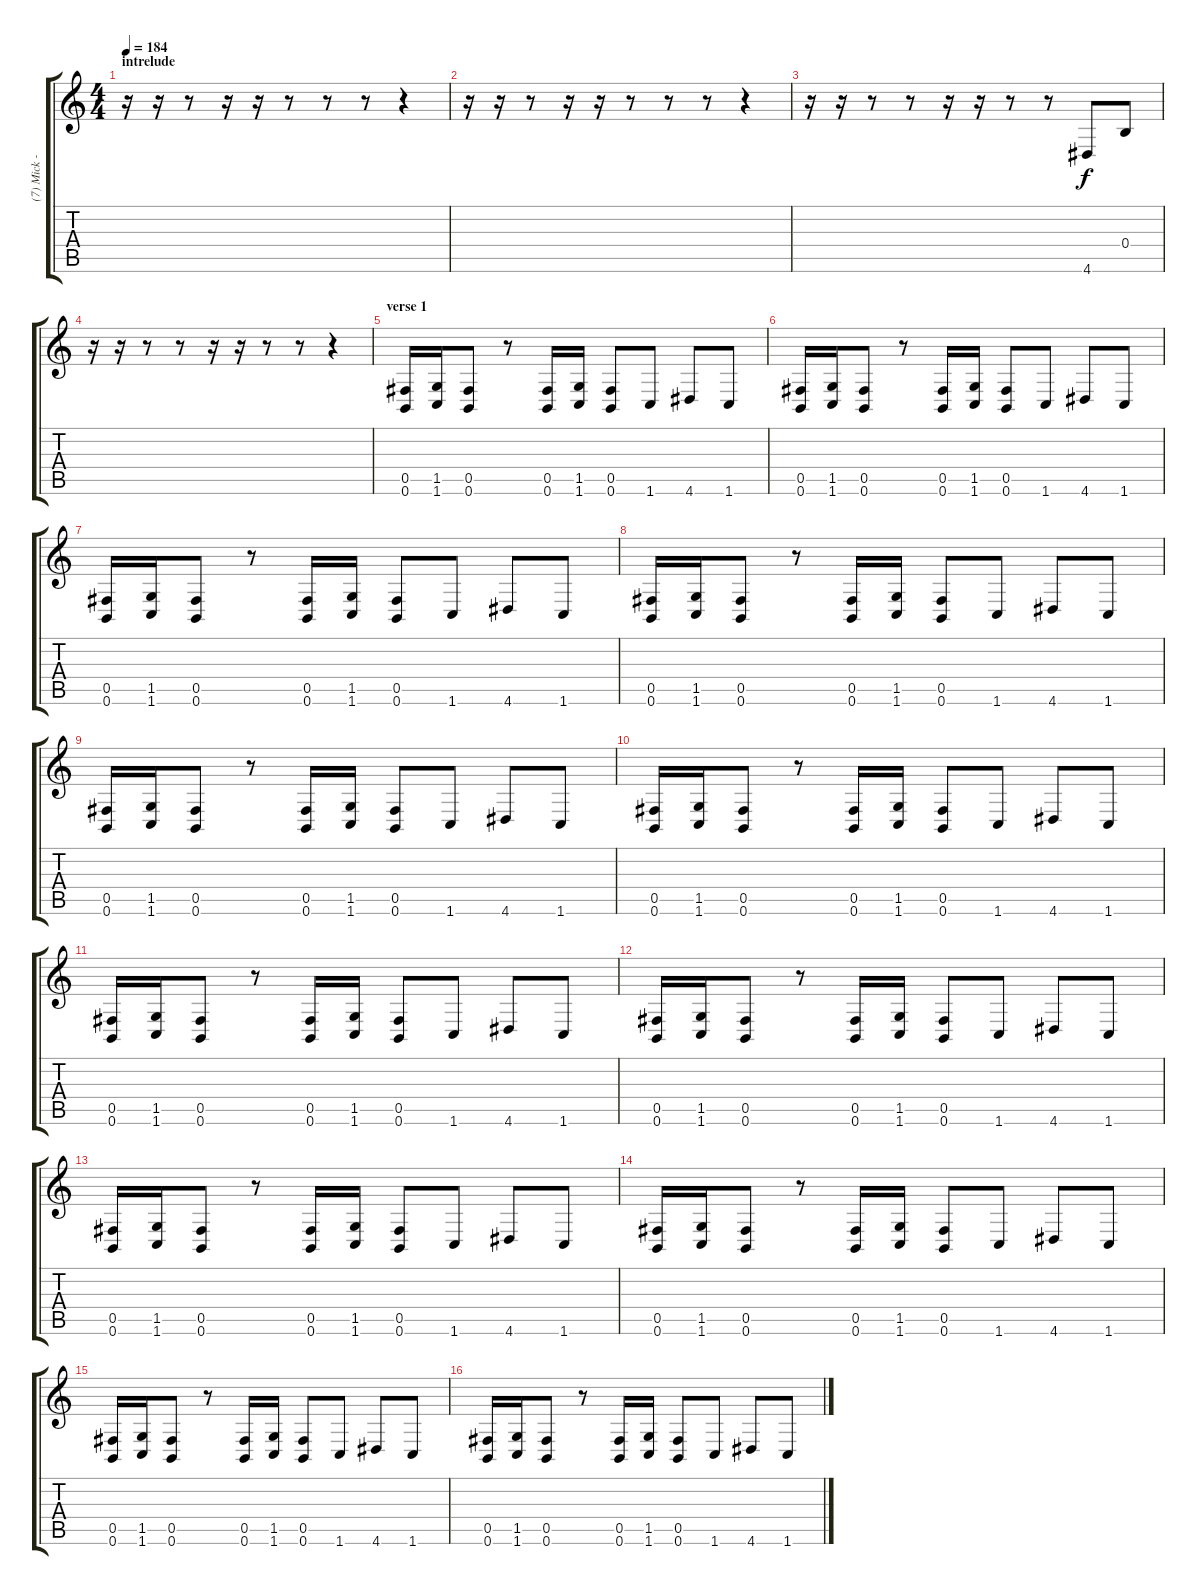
\track ("(7) Mick - guitar" "(7) Mick -") {instrument distortionguitar}
\staff {score tabs}
\tuning (Db4 Ab3 E3 B2 Gb2 B1) {hide}
\ts (4 4)
\section ("" "intrelude")
\tempo 184
\clef g2
\ks c
r.16{dy f} r.16 r.8 r.16 r.16 r.8 r.8 r.8 r.4 |
r.16 r.16 r.8 r.16 r.16 r.8 r.8 r.8 r.4 |
r.16 r.16 r.8 r.8 r.16 r.16 r.8 r.8 4.6.8 0.4.8 |
r.16 r.16 r.8 r.8 r.16 r.16 r.8 r.8 r.4 |
\section ("" "verse 1")
(0.5 0.6).16 (1.5 1.6).16 (0.5 0.6).8 r.8 (0.5 0.6).16 (1.5 1.6).16 (0.5 0.6).8 1.6.8 4.6.8 1.6.8 |
(0.5 0.6).16 (1.5 1.6).16 (0.5 0.6).8 r.8 (0.5 0.6).16 (1.5 1.6).16 (0.5 0.6).8 1.6.8 4.6.8 1.6.8 |
(0.5 0.6).16 (1.5 1.6).16 (0.5 0.6).8 r.8 (0.5 0.6).16 (1.5 1.6).16 (0.5 0.6).8 1.6.8 4.6.8 1.6.8 |
(0.5 0.6).16 (1.5 1.6).16 (0.5 0.6).8 r.8 (0.5 0.6).16 (1.5 1.6).16 (0.5 0.6).8 1.6.8 4.6.8 1.6.8 |
(0.5 0.6).16 (1.5 1.6).16 (0.5 0.6).8 r.8 (0.5 0.6).16 (1.5 1.6).16 (0.5 0.6).8 1.6.8 4.6.8 1.6.8 |
(0.5 0.6).16 (1.5 1.6).16 (0.5 0.6).8 r.8 (0.5 0.6).16 (1.5 1.6).16 (0.5 0.6).8 1.6.8 4.6.8 1.6.8 |
(0.5 0.6).16 (1.5 1.6).16 (0.5 0.6).8 r.8 (0.5 0.6).16 (1.5 1.6).16 (0.5 0.6).8 1.6.8 4.6.8 1.6.8 |
(0.5 0.6).16 (1.5 1.6).16 (0.5 0.6).8 r.8 (0.5 0.6).16 (1.5 1.6).16 (0.5 0.6).8 1.6.8 4.6.8 1.6.8 |
(0.5 0.6).16 (1.5 1.6).16 (0.5 0.6).8 r.8 (0.5 0.6).16 (1.5 1.6).16 (0.5 0.6).8 1.6.8 4.6.8 1.6.8 |
(0.5 0.6).16 (1.5 1.6).16 (0.5 0.6).8 r.8 (0.5 0.6).16 (1.5 1.6).16 (0.5 0.6).8 1.6.8 4.6.8 1.6.8 |
(0.5 0.6).16 (1.5 1.6).16 (0.5 0.6).8 r.8 (0.5 0.6).16 (1.5 1.6).16 (0.5 0.6).8 1.6.8 4.6.8 1.6.8 |
(0.5 0.6).16 (1.5 1.6).16 (0.5 0.6).8 r.8 (0.5 0.6).16 (1.5 1.6).16 (0.5 0.6).8 1.6.8 4.6.8 1.6.8
